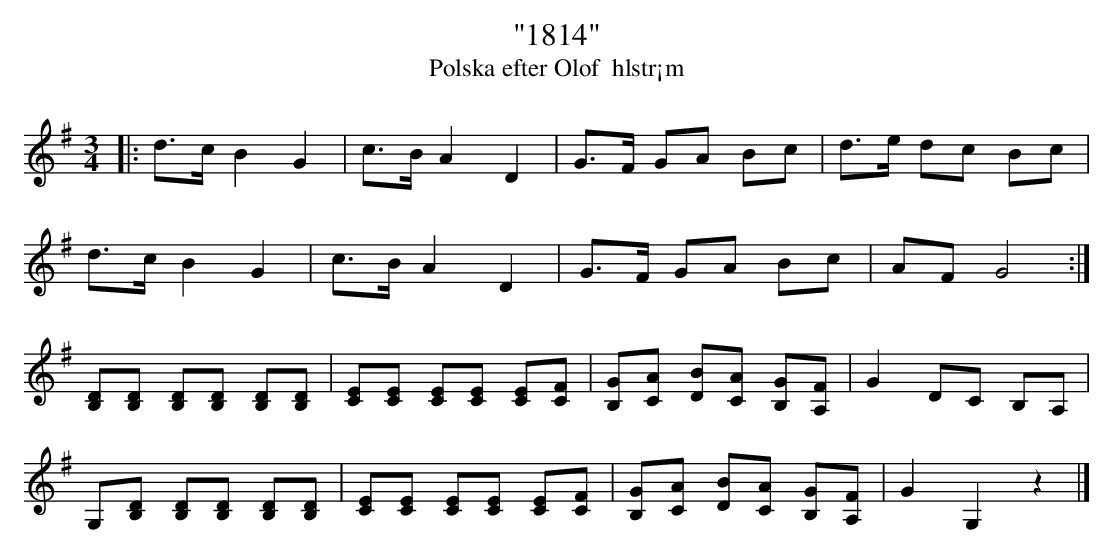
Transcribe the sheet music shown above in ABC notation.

X:1
T: "1814"
T: Polska efter Olof  hlstr¡m
M: 3/4
L: 1/16
K: G
|: d3c B4 G4 | c3B A4 D4 | G3F G2A2 B2c2 | d3e d2c2 B2c2 |
d3c B4 G4 | c3B A4 D4 | G3F G2A2 B2c2 | A2F2 G8 :|
[D2B,2][D2B,2] [D2B,2][D2B,2] [D2B,2][D2B,2] | [C2E2][C2E2] [C2E2][C2E2] [C2E2][C2F2] | [B,2G2][C2A2] [D2B2][C2A2] [B,2G2][A,2F2] | G4 D2C2 B,2A,2 |
G,2[D2B,2] [D2B,2][D2B,2] [D2B,2][D2B,2] | [C2E2][C2E2] [C2E2][C2E2] [C2E2][C2F2] | [B,2G2][C2A2] [D2B2][C2A2] [B,2G2][A,2F2] | G4 G,4 z4 |]
